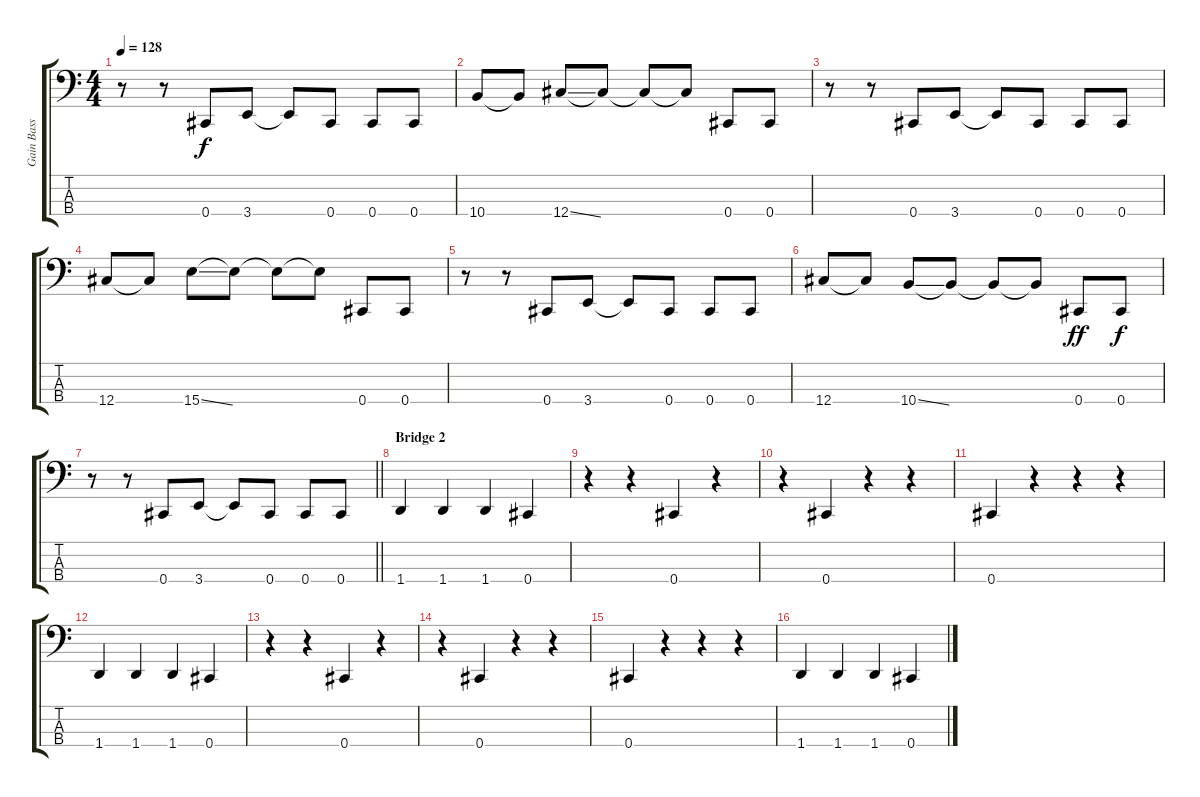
\track ("Gain Bass (ignore)" "Gain Bass ") {instrument overdrivenguitar}
\staff {score tabs}
\tuning (E2 B1 Gb1 Db1) {hide}
\ts (4 4)
\tempo 128
\clef f4
\ks c
r.8{dy f} r.8 0.4.8 3.4.8 3.4{t}.8 0.4.8 0.4.8 0.4.8 |
10.4.8 10.4{t}.8 12.4{ss}.8 12.4{t}.8 12.4{t}.8 12.4{t}.8 0.4.8 0.4.8 |
r.8 r.8 0.4.8 3.4.8 3.4{t}.8 0.4.8 0.4.8 0.4.8 |
12.4.8 12.4{t}.8 15.4{ss}.8 15.4{t}.8 15.4{t}.8 15.4{t}.8 0.4.8 0.4.8 |
r.8 r.8 0.4.8 3.4.8 3.4{t}.8 0.4.8 0.4.8 0.4.8 |
12.4.8 12.4{t}.8 10.4{ss}.8 10.4{t}.8 10.4{t}.8 10.4{t}.8 0.4.8{dy ff} 0.4.8{dy f} |
\barLineRight lightlight
r.8 r.8 0.4.8 3.4.8 3.4{t}.8 0.4.8 0.4.8 0.4.8 |
\section ("" "Bridge 2")
1.4.4 1.4.4 1.4.4 0.4.4 |
r.4 r.4 0.4.4 r.4 |
r.4 0.4.4 r.4 r.4 |
0.4.4 r.4 r.4 r.4 |
1.4.4 1.4.4 1.4.4 0.4.4 |
r.4 r.4 0.4.4 r.4 |
r.4 0.4.4 r.4 r.4 |
0.4.4 r.4 r.4 r.4 |
1.4.4 1.4.4 1.4.4 0.4.4
